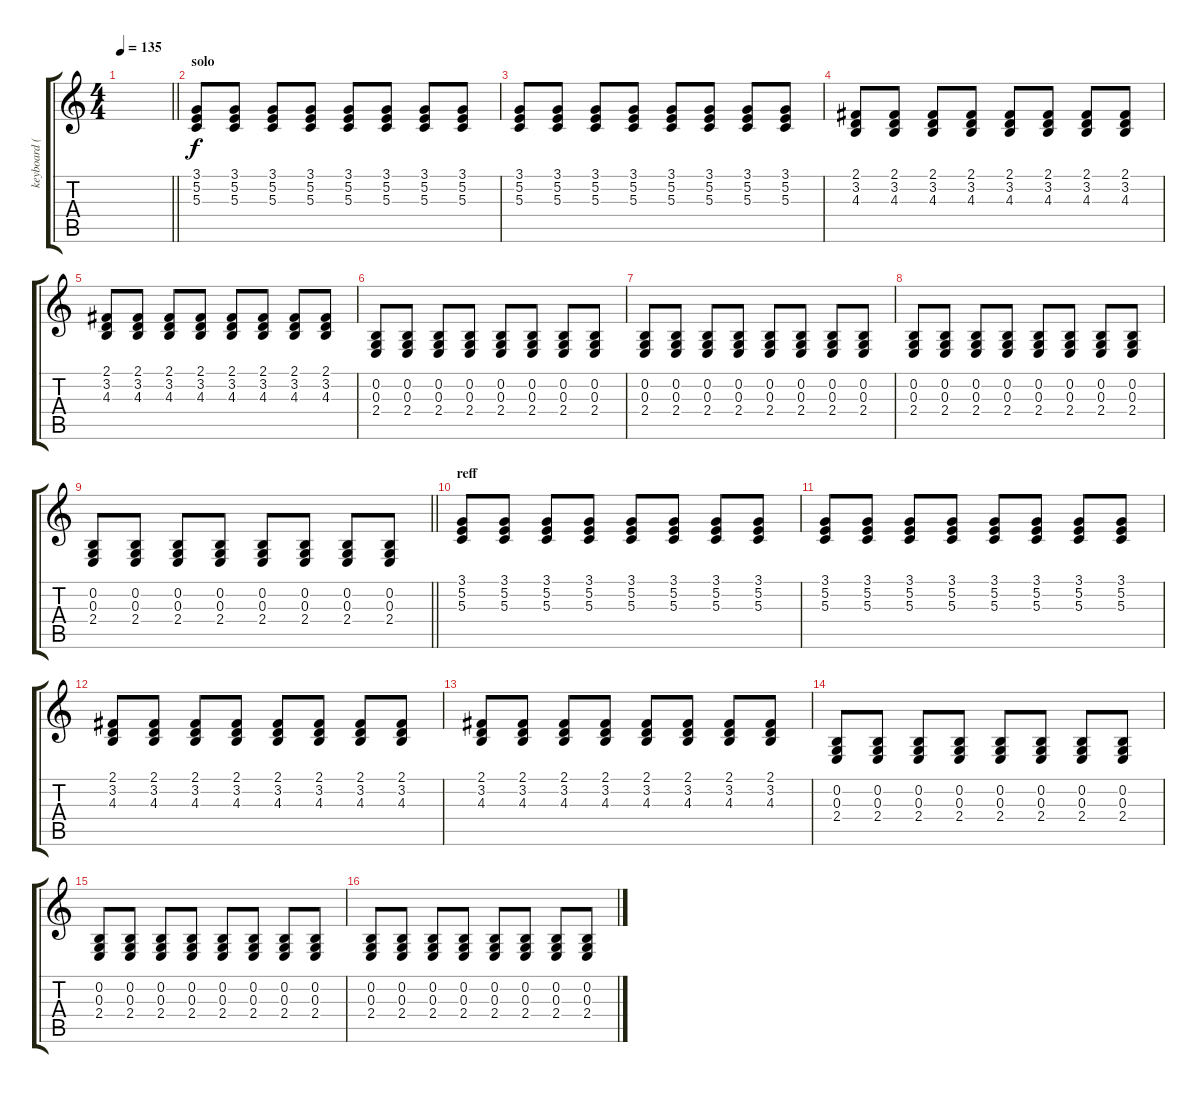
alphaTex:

\track ("keyboard (andhika)" "keyboard (") {instrument synthstrings1}
\staff {score tabs}
\tuning (E4 B3 G3 D3 A2 E2) {hide}
\ts (4 4)
\tempo 135
\clef g2
\barLineRight lightlight
\ks c
|
\section ("" "solo")
(3.1 5.2 5.3).8 (3.1 5.2 5.3).8 (3.1 5.2 5.3).8 (3.1 5.2 5.3).8 (3.1 5.2 5.3).8 (3.1 5.2 5.3).8 (3.1 5.2 5.3).8 (3.1 5.2 5.3).8 |
(3.1 5.2 5.3).8 (3.1 5.2 5.3).8 (3.1 5.2 5.3).8 (3.1 5.2 5.3).8 (3.1 5.2 5.3).8 (3.1 5.2 5.3).8 (3.1 5.2 5.3).8 (3.1 5.2 5.3).8 |
(2.1 3.2 4.3).8 (2.1 3.2 4.3).8 (2.1 3.2 4.3).8 (2.1 3.2 4.3).8 (2.1 3.2 4.3).8 (2.1 3.2 4.3).8 (2.1 3.2 4.3).8 (2.1 3.2 4.3).8 |
(2.1 3.2 4.3).8 (2.1 3.2 4.3).8 (2.1 3.2 4.3).8 (2.1 3.2 4.3).8 (2.1 3.2 4.3).8 (2.1 3.2 4.3).8 (2.1 3.2 4.3).8 (2.1 3.2 4.3).8 |
(0.2 0.3 2.4).8 (0.2 0.3 2.4).8 (0.2 0.3 2.4).8 (0.2 0.3 2.4).8 (0.2 0.3 2.4).8 (0.2 0.3 2.4).8 (0.2 0.3 2.4).8 (0.2 0.3 2.4).8 |
(0.2 0.3 2.4).8 (0.2 0.3 2.4).8 (0.2 0.3 2.4).8 (0.2 0.3 2.4).8 (0.2 0.3 2.4).8 (0.2 0.3 2.4).8 (0.2 0.3 2.4).8 (0.2 0.3 2.4).8 |
(0.2 0.3 2.4).8 (0.2 0.3 2.4).8 (0.2 0.3 2.4).8 (0.2 0.3 2.4).8 (0.2 0.3 2.4).8 (0.2 0.3 2.4).8 (0.2 0.3 2.4).8 (0.2 0.3 2.4).8 |
\barLineRight lightlight
(0.2 0.3 2.4).8 (0.2 0.3 2.4).8 (0.2 0.3 2.4).8 (0.2 0.3 2.4).8 (0.2 0.3 2.4).8 (0.2 0.3 2.4).8 (0.2 0.3 2.4).8 (0.2 0.3 2.4).8 |
\section ("" "reff")
(3.1 5.2 5.3).8 (3.1 5.2 5.3).8 (3.1 5.2 5.3).8 (3.1 5.2 5.3).8 (3.1 5.2 5.3).8 (3.1 5.2 5.3).8 (3.1 5.2 5.3).8 (3.1 5.2 5.3).8 |
(3.1 5.2 5.3).8 (3.1 5.2 5.3).8 (3.1 5.2 5.3).8 (3.1 5.2 5.3).8 (3.1 5.2 5.3).8 (3.1 5.2 5.3).8 (3.1 5.2 5.3).8 (3.1 5.2 5.3).8 |
(2.1 3.2 4.3).8 (2.1 3.2 4.3).8 (2.1 3.2 4.3).8 (2.1 3.2 4.3).8 (2.1 3.2 4.3).8 (2.1 3.2 4.3).8 (2.1 3.2 4.3).8 (2.1 3.2 4.3).8 |
(2.1 3.2 4.3).8 (2.1 3.2 4.3).8 (2.1 3.2 4.3).8 (2.1 3.2 4.3).8 (2.1 3.2 4.3).8 (2.1 3.2 4.3).8 (2.1 3.2 4.3).8 (2.1 3.2 4.3).8 |
(0.2 0.3 2.4).8 (0.2 0.3 2.4).8 (0.2 0.3 2.4).8 (0.2 0.3 2.4).8 (0.2 0.3 2.4).8 (0.2 0.3 2.4).8 (0.2 0.3 2.4).8 (0.2 0.3 2.4).8 |
(0.2 0.3 2.4).8 (0.2 0.3 2.4).8 (0.2 0.3 2.4).8 (0.2 0.3 2.4).8 (0.2 0.3 2.4).8 (0.2 0.3 2.4).8 (0.2 0.3 2.4).8 (0.2 0.3 2.4).8 |
(0.2 0.3 2.4).8 (0.2 0.3 2.4).8 (0.2 0.3 2.4).8 (0.2 0.3 2.4).8 (0.2 0.3 2.4).8 (0.2 0.3 2.4).8 (0.2 0.3 2.4).8 (0.2 0.3 2.4).8
